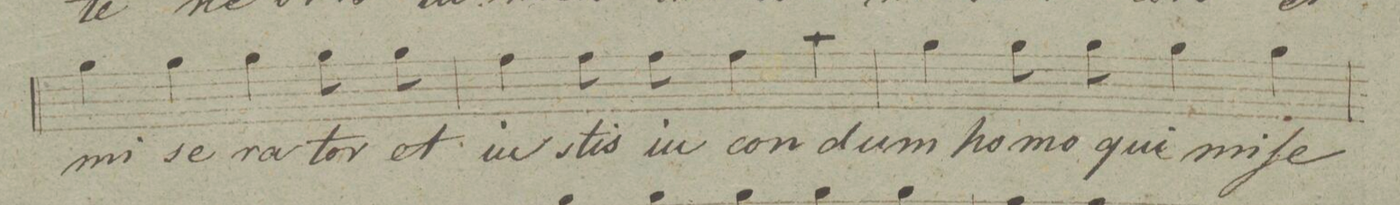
**kern	**text	**dynam
*I"Alto.	*	*
*clefC3	*	*
*k[f#c#g#d#]	*	*
*met(c|)	*	*
*M2/2	*	*
4a\	mi-	.
4a\	-se-	.
4a\	-ra-	.
8a\	-tor	.
8a\	et	.
=35	=35	=35
4g#\	iu-	.
8g#\	-stis	.
8g#\	iu-	.
4g#\	-con-	.
4b\	-dum	.
=36	=36	=36
4a\	ho-	.
8a\	-mo	.
8a\	qui	.
4a\	mi-	.
4a\	-ſe-	.
=37	=37	=37
*-	*-	*-
